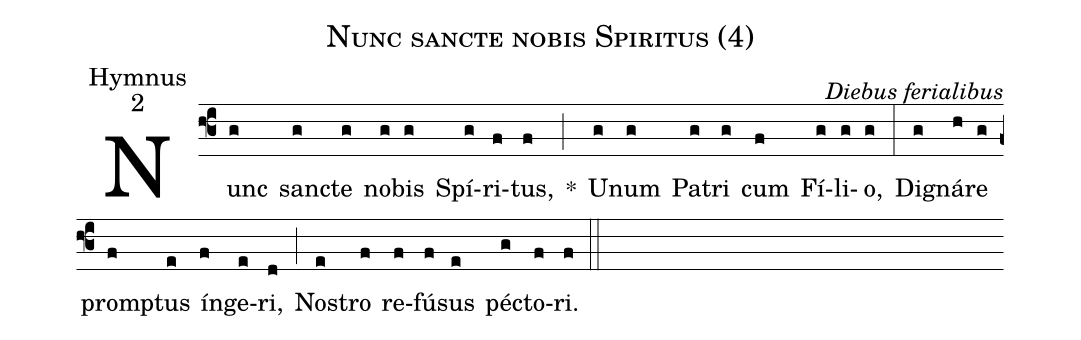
name:Nunc sancte nobis Spiritus (4);
office-part:Hymnus;
mode:2;
commentary:Diebus ferialibus;
%%
Nunc(f3g) sanc(g)te(g) no(g)bis(g) Spí(g)ri(f)tus,(f) *(;)
U(g)num(g) Pa(g)tri(g) cum(f) Fí(g)li(g)o,(g) (:) Dig(g)ná(h)re(g) promp(f)tus(e) ín(f)ge(e)ri,(d) (;)
Nos(e)tro(f) re(f)fú(f)sus(e) péc(g)to(f)ri.(f) (::)
